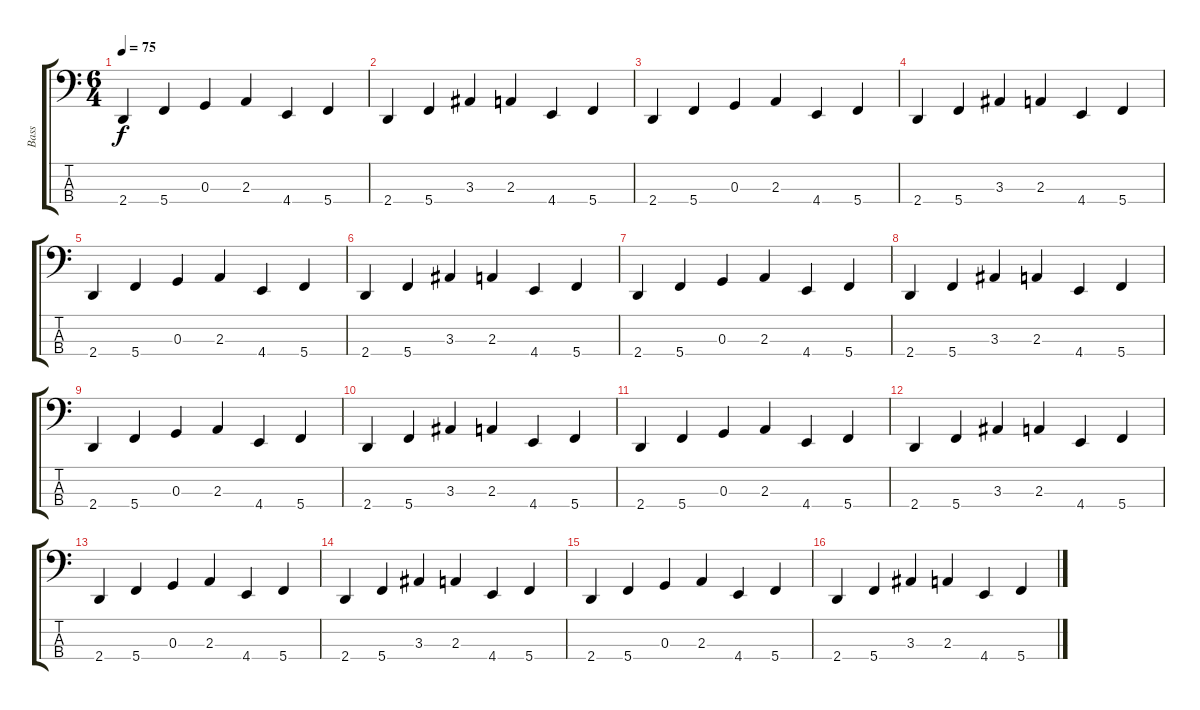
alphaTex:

\track ("Bass" "Bass") {instrument electricbassfinger}
\staff {score tabs}
\tuning (F2 C2 G1 C1) {hide}
\ts (6 4)
\tempo 75
\clef f4
\ks c
2.4.4{dy f} 5.4.4 0.3.4 2.3.4 4.4.4 5.4.4 |
2.4.4 5.4.4 3.3.4 2.3.4 4.4.4 5.4.4 |
2.4.4 5.4.4 0.3.4 2.3.4 4.4.4 5.4.4 |
2.4.4 5.4.4 3.3.4 2.3.4 4.4.4 5.4.4 |
2.4.4 5.4.4 0.3.4 2.3.4 4.4.4 5.4.4 |
2.4.4 5.4.4 3.3.4 2.3.4 4.4.4 5.4.4 |
2.4.4 5.4.4 0.3.4 2.3.4 4.4.4 5.4.4 |
2.4.4 5.4.4 3.3.4 2.3.4 4.4.4 5.4.4 |
2.4.4 5.4.4 0.3.4 2.3.4 4.4.4 5.4.4 |
2.4.4 5.4.4 3.3.4 2.3.4 4.4.4 5.4.4 |
2.4.4 5.4.4 0.3.4 2.3.4 4.4.4 5.4.4 |
2.4.4 5.4.4 3.3.4 2.3.4 4.4.4 5.4.4 |
2.4.4 5.4.4 0.3.4 2.3.4 4.4.4 5.4.4 |
2.4.4 5.4.4 3.3.4 2.3.4 4.4.4 5.4.4 |
2.4.4 5.4.4 0.3.4 2.3.4 4.4.4 5.4.4 |
2.4.4 5.4.4 3.3.4 2.3.4 4.4.4 5.4.4
